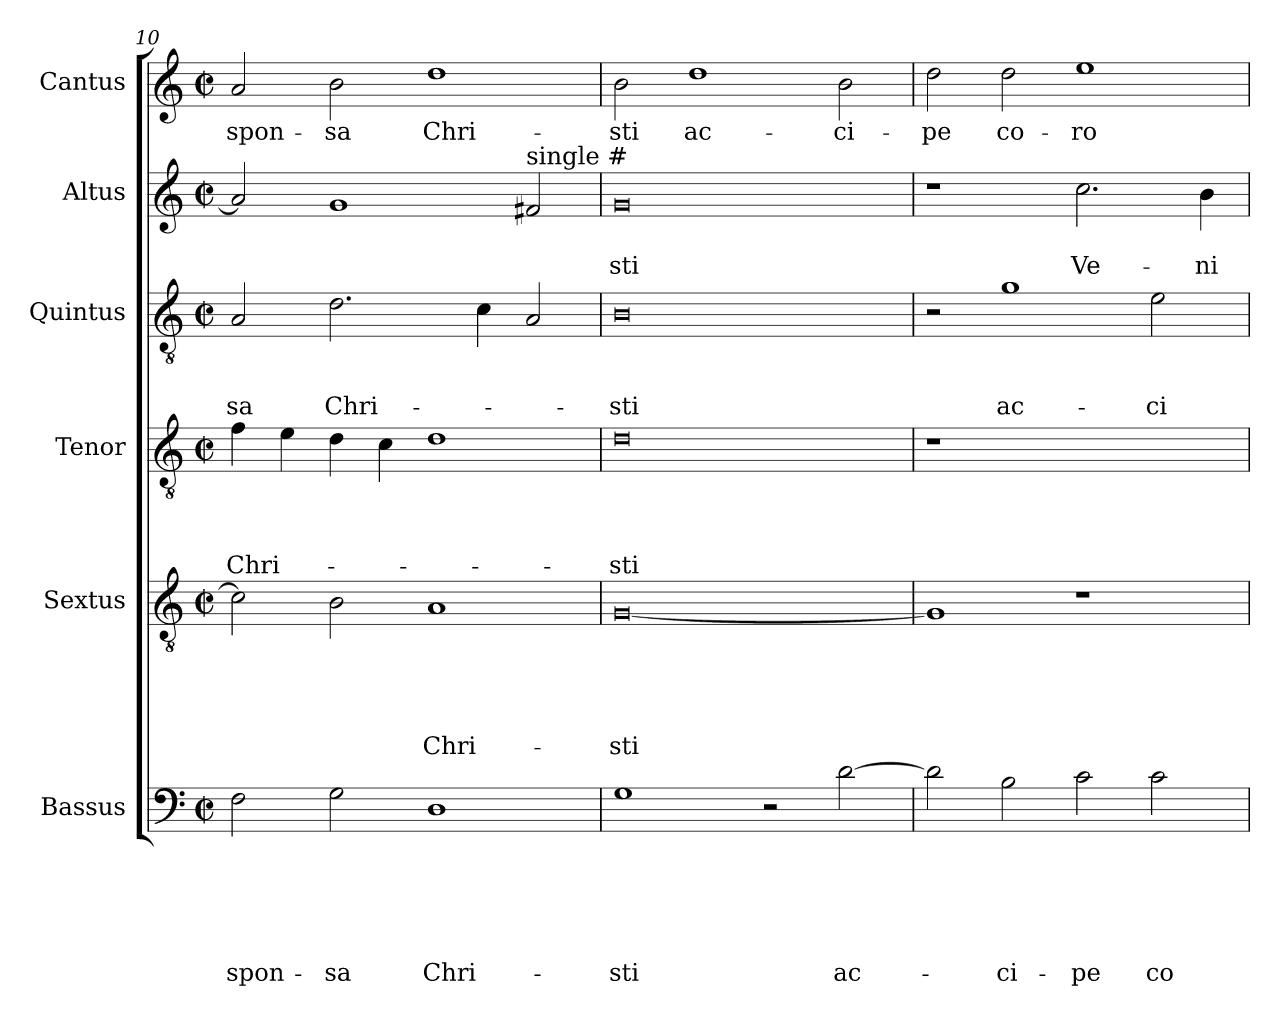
**kern	**text	**text	**text	**text	**text	**text	**kern	**text	**text	**text	**text	**text	**kern	**text	**text	**text	**text	**kern	**text	**text	**text	**kern	**text	**text	**kern	**text
*part6	*part6	*part6	*part6	*part6	*part6	*part6	*part5	*part5	*part5	*part5	*part5	*part5	*part4	*part4	*part4	*part4	*part4	*part3	*part3	*part3	*part3	*part2	*part2	*part2	*part1	*part1
*staff6	*staff6	*staff6	*staff6	*staff6	*staff6	*staff6	*staff5	*staff5	*staff5	*staff5	*staff5	*staff5	*staff4	*staff4	*staff4	*staff4	*staff4	*staff3	*staff3	*staff3	*staff3	*staff2	*staff2	*staff2	*staff1	*staff1
*I"Bassus	*	*	*	*	*	*	*I"Sextus	*	*	*	*	*	*I"Tenor	*	*	*	*	*I"Quintus	*	*	*	*I"Altus	*	*	*I"Cantus	*
*I'B	*	*	*	*	*	*	*I'Sx	*	*	*	*	*	*I'T	*	*	*	*	*I'Q	*	*	*	*I'A	*	*	*I'C	*
*clefF4	*	*	*	*	*	*	*clefGv2	*	*	*	*	*	*clefGv2	*	*	*	*	*clefGv2	*	*	*	*clefG2	*	*	*clefG2	*
*k[]	*	*	*	*	*	*	*k[]	*	*	*	*	*	*k[]	*	*	*	*	*k[]	*	*	*	*k[]	*	*	*k[]	*
*C:	*	*	*	*	*	*	*C:	*	*	*	*	*	*C:	*	*	*	*	*C:	*	*	*	*C:	*	*	*C:	*
*M2/2	*	*	*	*	*	*	*M2/2	*	*	*	*	*	*M2/2	*	*	*	*	*M2/2	*	*	*	*M2/2	*	*	*M2/2	*
*met(c|)	*	*	*	*	*	*	*met(c|)	*	*	*	*	*	*met(c|)	*	*	*	*	*met(c|)	*	*	*	*met(c|)	*	*	*met(c|)	*
=10	=10	=10	=10	=10	=10	=10	=10	=10	=10	=10	=10	=10	=10	=10	=10	=10	=10	=10	=10	=10	=10	=10	=10	=10	=10	=10
!	!	!	!	!	!	!LO:LY:b	!	!	!	!	!	!	!	!	!	!	!LO:LY:b	!	!	!	!LO:LY:b	!	!	!	!	!LO:LY:b
2F\	.	.	.	.	.	spon-	2c\]	.	.	.	.	.	4f\	.	.	.	Chri-	2A/	.	.	-sa	2a/]	.	.	2a/	spon-
.	.	.	.	.	.	.	.	.	.	.	.	.	4e\	.	.	.	.	.	.	.	.	.	.	.	.	.
!	!	!	!	!	!	!LO:LY:b	!	!	!	!	!	!	!	!	!	!	!	!	!	!	!LO:LY:b	!	!	!	!	!LO:LY:b
2G\	.	.	.	.	.	-sa	2B\	.	.	.	.	.	4d\	.	.	.	.	2.d\	.	.	Chri-	1g	.	.	2b\	-sa
.	.	.	.	.	.	.	.	.	.	.	.	.	4c\	.	.	.	.	.	.	.	.	.	.	.	.	.
!	!	!	!	!	!	!LO:LY:b	!	!	!	!	!	!LO:LY:b	!	!	!	!	!	!	!	!	!	!	!	!	!	!LO:LY:b
1D	.	.	.	.	.	Chri-	1A	.	.	.	.	Chri-	1d	.	.	.	.	.	.	.	.	.	.	.	1dd	Chri-
.	.	.	.	.	.	.	.	.	.	.	.	.	.	.	.	.	.	4c\	.	.	.	.	.	.	.	.
!	!	!	!	!	!	!	!	!	!	!	!	!	!	!	!	!	!	!	!	!	!	!LO:TX:a:t=single #	!	!	!	!
.	.	.	.	.	.	.	.	.	.	.	.	.	.	.	.	.	.	2A/	.	.	.	2f#/	.	.	.	.
!!LO:PB:g=z
=11	=11	=11	=11	=11	=11	=11	=11	=11	=11	=11	=11	=11	=11	=11	=11	=11	=11	=11	=11	=11	=11	=11	=11	=11	=11	=11
!	!	!	!	!	!	!LO:LY:b	!	!	!	!	!	!LO:LY:b	!	!	!	!	!LO:LY:b	!	!	!	!LO:LY:b	!	!	!LO:LY:b	!	!LO:LY:b
1G	.	.	.	.	.	-sti	[<0G	.	.	.	.	-sti	0d	.	.	.	-sti	0B	.	.	-sti	0g	.	-sti	2b\	-sti
!	!	!	!	!	!	!	!	!	!	!	!	!	!	!	!	!	!	!	!	!	!	!	!	!	!	!LO:LY:b
.	.	.	.	.	.	.	.	.	.	.	.	.	.	.	.	.	.	.	.	.	.	.	.	.	1dd	ac-
2r	.	.	.	.	.	.	.	.	.	.	.	.	.	.	.	.	.	.	.	.	.	.	.	.	.	.
!	!	!	!	!	!	!LO:LY:b	!	!	!	!	!	!	!	!	!	!	!	!	!	!	!	!	!	!	!	!LO:LY:b
[>2d\	.	.	.	.	.	ac-	.	.	.	.	.	.	.	.	.	.	.	.	.	.	.	.	.	.	2b\	-ci-
=12	=12	=12	=12	=12	=12	=12	=12	=12	=12	=12	=12	=12	=12	=12	=12	=12	=12	=12	=12	=12	=12	=12	=12	=12	=12	=12
!	!	!	!	!	!	!	!	!	!	!	!	!	!	!	!	!	!	!	!	!	!	!	!	!	!	!LO:LY:b
2d\]	.	.	.	.	.	.	1G]	.	.	.	.	.	1r	.	.	.	.	2r	.	.	.	1r	.	.	2dd\	-pe
!	!	!	!	!	!	!LO:LY:b	!	!	!	!	!	!	!	!	!	!	!	!	!	!	!LO:LY:b	!	!	!	!	!LO:LY:b
2B\	.	.	.	.	.	-ci-	.	.	.	.	.	.	.	.	.	.	.	1g	.	.	ac-	.	.	.	2dd\	co-
!	!	!	!	!	!	!LO:LY:b	!	!	!	!	!	!	!	!	!	!	!	!	!	!	!	!	!	!LO:LY:b	!	!LO:LY:b
2c\	.	.	.	.	.	-pe	1r	.	.	.	.	.	1ryy	.	.	.	.	.	.	.	.	2.cc\	.	Ve-	1ee	-ro-
!	!	!	!	!	!	!LO:LY:b	!	!	!	!	!	!	!	!	!	!	!	!	!	!	!LO:LY:b	!	!	!	!	!
2c\	.	.	.	.	.	co-	.	.	.	.	.	.	.	.	.	.	.	2e\	.	.	-ci-	.	.	.	.	.
!	!	!	!	!	!	!	!	!	!	!	!	!	!	!	!	!	!	!	!	!	!	!	!	!LO:LY:b	!	!
.	.	.	.	.	.	.	.	.	.	.	.	.	.	.	.	.	.	.	.	.	.	4b\	.	-ni	.	.
=	=	=	=	=	=	=	=	=	=	=	=	=	=	=	=	=	=	=	=	=	=	=	=	=	=	=
*-	*-	*-	*-	*-	*-	*-	*-	*-	*-	*-	*-	*-	*-	*-	*-	*-	*-	*-	*-	*-	*-	*-	*-	*-	*-	*-
